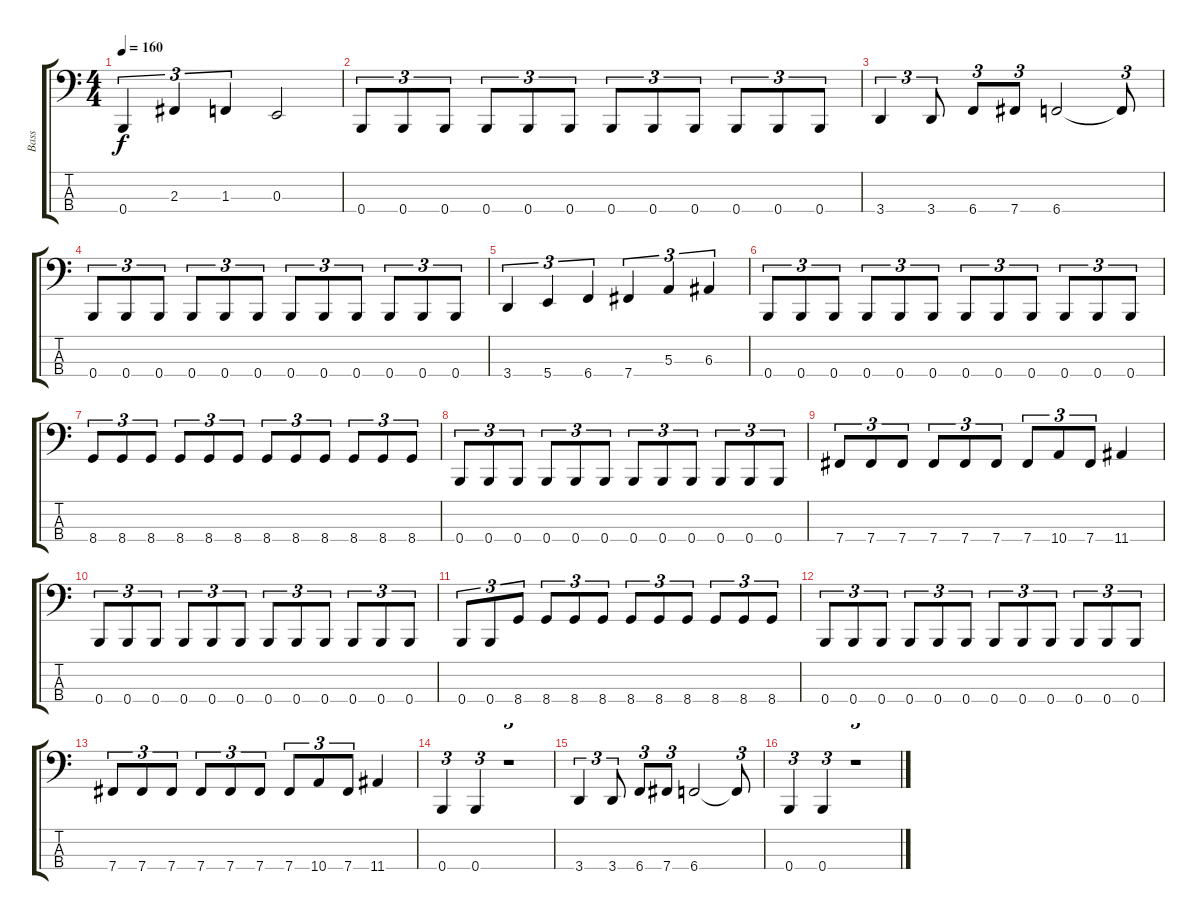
\track ("Bass" "Bass") {instrument electricbasspick}
\staff {score tabs}
\tuning (D2 A1 E1 B0) {hide}
\ts (4 4)
\tempo 160
\clef f4
\ks c
0.4.4{tu (3 2) dy f} 2.3.4{tu (3 2)} 1.3.4{tu (3 2)} 0.3.2 |
0.4.8{tu (3 2)} 0.4.8{tu (3 2)} 0.4.8{tu (3 2)} 0.4.8{tu (3 2)} 0.4.8{tu (3 2)} 0.4.8{tu (3 2)} 0.4.8{tu (3 2)} 0.4.8{tu (3 2)} 0.4.8{tu (3 2)} 0.4.8{tu (3 2)} 0.4.8{tu (3 2)} 0.4.8{tu (3 2)} |
3.4.4{tu (3 2)} 3.4.8{tu (3 2)} 6.4.8{tu (3 2)} 7.4.8{tu (3 2)} 6.4.2 6.4{t}.8{tu (3 2)} |
0.4.8{tu (3 2)} 0.4.8{tu (3 2)} 0.4.8{tu (3 2)} 0.4.8{tu (3 2)} 0.4.8{tu (3 2)} 0.4.8{tu (3 2)} 0.4.8{tu (3 2)} 0.4.8{tu (3 2)} 0.4.8{tu (3 2)} 0.4.8{tu (3 2)} 0.4.8{tu (3 2)} 0.4.8{tu (3 2)} |
3.4.4{tu (3 2)} 5.4.4{tu (3 2)} 6.4.4{tu (3 2)} 7.4.4{tu (3 2)} 5.3.4{tu (3 2)} 6.3.4{tu (3 2)} |
0.4.8{tu (3 2)} 0.4.8{tu (3 2)} 0.4.8{tu (3 2)} 0.4.8{tu (3 2)} 0.4.8{tu (3 2)} 0.4.8{tu (3 2)} 0.4.8{tu (3 2)} 0.4.8{tu (3 2)} 0.4.8{tu (3 2)} 0.4.8{tu (3 2)} 0.4.8{tu (3 2)} 0.4.8{tu (3 2)} |
8.4.8{tu (3 2)} 8.4.8{tu (3 2)} 8.4.8{tu (3 2)} 8.4.8{tu (3 2)} 8.4.8{tu (3 2)} 8.4.8{tu (3 2)} 8.4.8{tu (3 2)} 8.4.8{tu (3 2)} 8.4.8{tu (3 2)} 8.4.8{tu (3 2)} 8.4.8{tu (3 2)} 8.4.8{tu (3 2)} |
0.4.8{tu (3 2)} 0.4.8{tu (3 2)} 0.4.8{tu (3 2)} 0.4.8{tu (3 2)} 0.4.8{tu (3 2)} 0.4.8{tu (3 2)} 0.4.8{tu (3 2)} 0.4.8{tu (3 2)} 0.4.8{tu (3 2)} 0.4.8{tu (3 2)} 0.4.8{tu (3 2)} 0.4.8{tu (3 2)} |
7.4.8{tu (3 2)} 7.4.8{tu (3 2)} 7.4.8{tu (3 2)} 7.4.8{tu (3 2)} 7.4.8{tu (3 2)} 7.4.8{tu (3 2)} 7.4.8{tu (3 2)} 10.4.8{tu (3 2)} 7.4.8{tu (3 2)} 11.4.4 |
0.4.8{tu (3 2)} 0.4.8{tu (3 2)} 0.4.8{tu (3 2)} 0.4.8{tu (3 2)} 0.4.8{tu (3 2)} 0.4.8{tu (3 2)} 0.4.8{tu (3 2)} 0.4.8{tu (3 2)} 0.4.8{tu (3 2)} 0.4.8{tu (3 2)} 0.4.8{tu (3 2)} 0.4.8{tu (3 2)} |
0.4.8{tu (3 2)} 0.4.8{tu (3 2)} 8.4.8{tu (3 2)} 8.4.8{tu (3 2)} 8.4.8{tu (3 2)} 8.4.8{tu (3 2)} 8.4.8{tu (3 2)} 8.4.8{tu (3 2)} 8.4.8{tu (3 2)} 8.4.8{tu (3 2)} 8.4.8{tu (3 2)} 8.4.8{tu (3 2)} |
0.4.8{tu (3 2)} 0.4.8{tu (3 2)} 0.4.8{tu (3 2)} 0.4.8{tu (3 2)} 0.4.8{tu (3 2)} 0.4.8{tu (3 2)} 0.4.8{tu (3 2)} 0.4.8{tu (3 2)} 0.4.8{tu (3 2)} 0.4.8{tu (3 2)} 0.4.8{tu (3 2)} 0.4.8{tu (3 2)} |
7.4.8{tu (3 2)} 7.4.8{tu (3 2)} 7.4.8{tu (3 2)} 7.4.8{tu (3 2)} 7.4.8{tu (3 2)} 7.4.8{tu (3 2)} 7.4.8{tu (3 2)} 10.4.8{tu (3 2)} 7.4.8{tu (3 2)} 11.4.4 |
0.4.4{tu (3 2)} 0.4.4{tu (3 2)} r.1{tu (3 2)} |
3.4.4{tu (3 2)} 3.4.8{tu (3 2)} 6.4.8{tu (3 2)} 7.4.8{tu (3 2)} 6.4.2 6.4{t}.8{tu (3 2)} |
0.4.4{tu (3 2)} 0.4.4{tu (3 2)} r.1{tu (3 2)}
